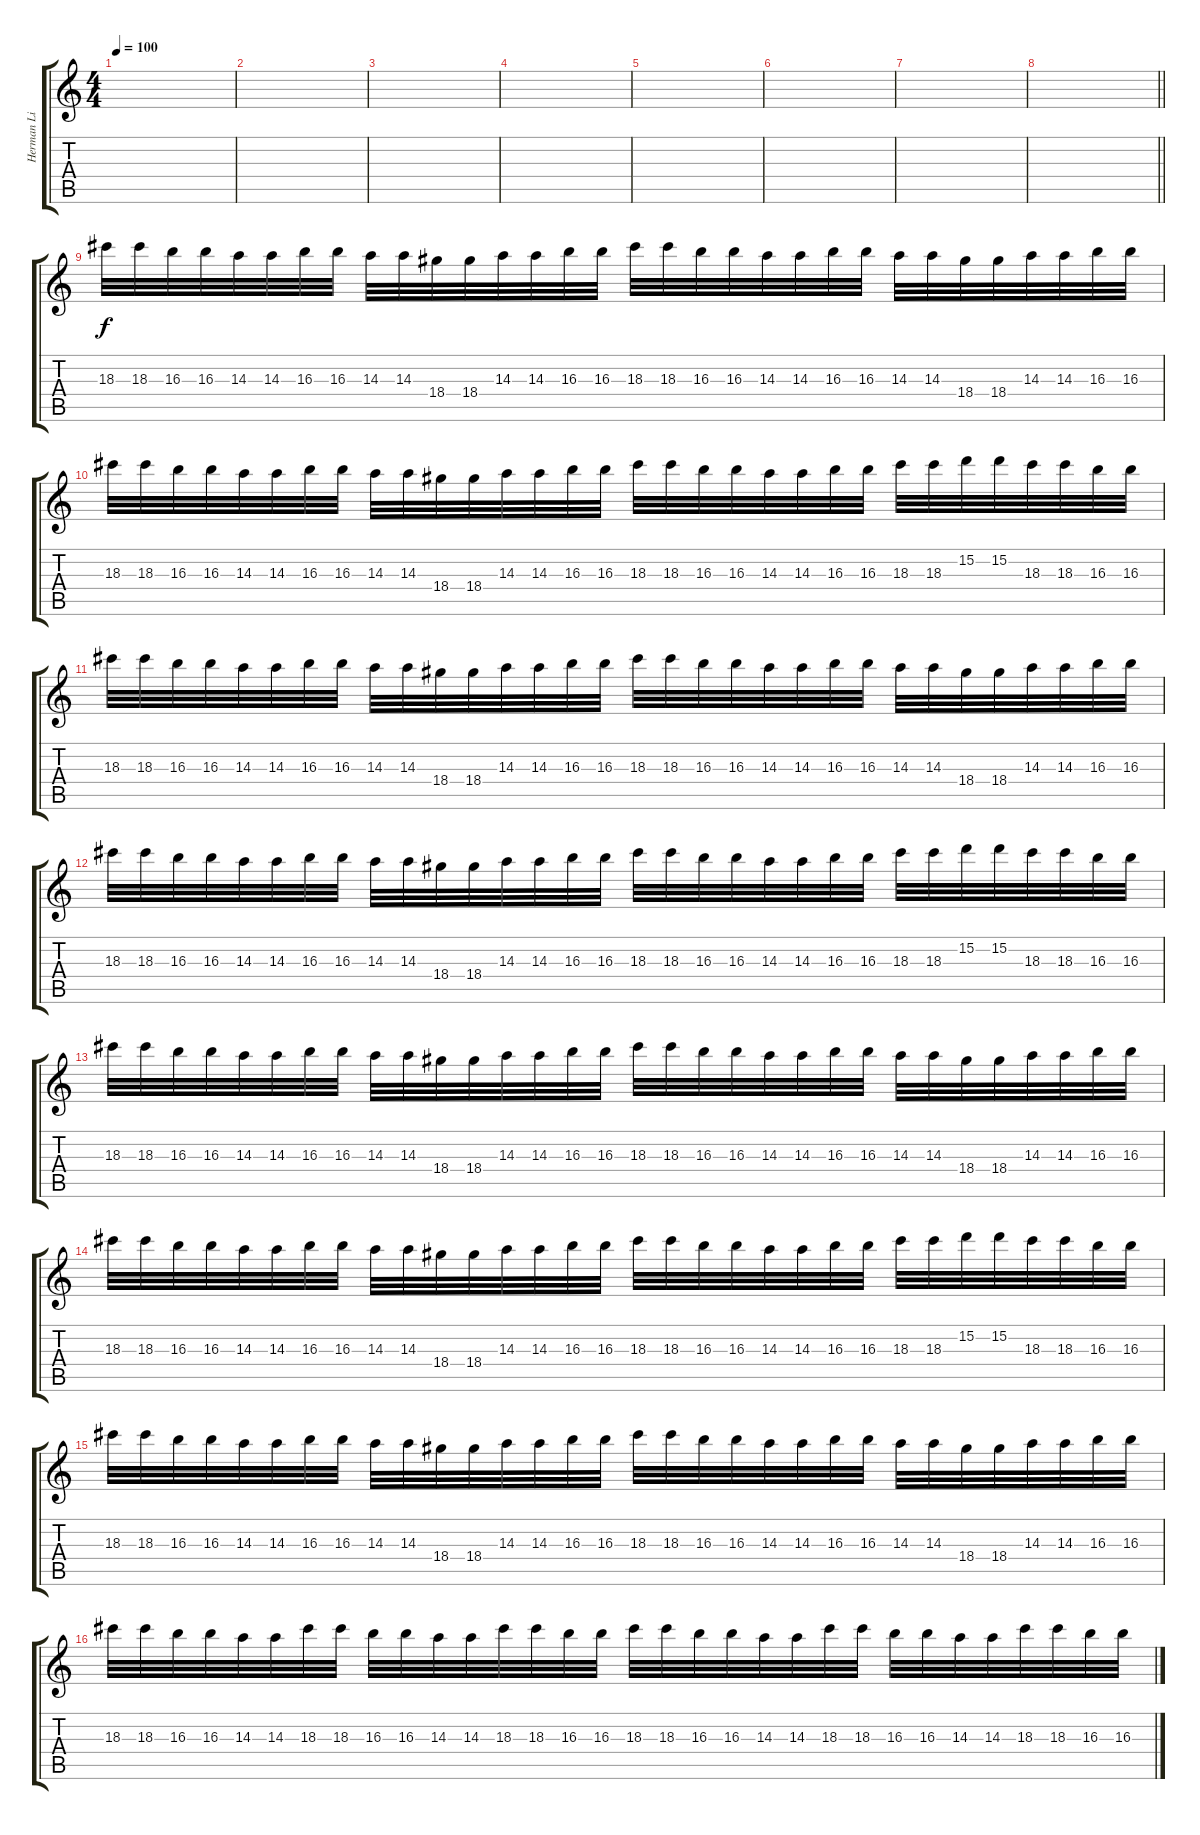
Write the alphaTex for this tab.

\track ("Herman Li" "Herman Li") {instrument distortionguitar}
\staff {score tabs}
\tuning (E4 B3 G3 D3 A2 E2) {hide}
\ts (4 4)
\tempo 100
\clef g2
\ks c
|
|
|
|
|
|
|
\barLineRight lightlight
|
18.3.32{volume 13} 18.3.32 16.3.32 16.3.32 14.3.32 14.3.32 16.3.32 16.3.32 14.3.32 14.3.32 18.4.32 18.4.32 14.3.32 14.3.32 16.3.32 16.3.32 18.3.32 18.3.32 16.3.32 16.3.32 14.3.32 14.3.32 16.3.32 16.3.32 14.3.32 14.3.32 18.4.32 18.4.32 14.3.32 14.3.32 16.3.32 16.3.32 |
18.3.32 18.3.32 16.3.32 16.3.32 14.3.32 14.3.32 16.3.32 16.3.32 14.3.32 14.3.32 18.4.32 18.4.32 14.3.32 14.3.32 16.3.32 16.3.32 18.3.32 18.3.32 16.3.32 16.3.32 14.3.32 14.3.32 16.3.32 16.3.32 18.3.32 18.3.32 15.2.32 15.2.32 18.3.32 18.3.32 16.3.32 16.3.32 |
18.3.32 18.3.32 16.3.32 16.3.32 14.3.32 14.3.32 16.3.32 16.3.32 14.3.32 14.3.32 18.4.32 18.4.32 14.3.32 14.3.32 16.3.32 16.3.32 18.3.32 18.3.32 16.3.32 16.3.32 14.3.32 14.3.32 16.3.32 16.3.32 14.3.32 14.3.32 18.4.32 18.4.32 14.3.32 14.3.32 16.3.32 16.3.32 |
18.3.32 18.3.32 16.3.32 16.3.32 14.3.32 14.3.32 16.3.32 16.3.32 14.3.32 14.3.32 18.4.32 18.4.32 14.3.32 14.3.32 16.3.32 16.3.32 18.3.32 18.3.32 16.3.32 16.3.32 14.3.32 14.3.32 16.3.32 16.3.32 18.3.32 18.3.32 15.2.32 15.2.32 18.3.32 18.3.32 16.3.32 16.3.32 |
18.3.32 18.3.32 16.3.32 16.3.32 14.3.32 14.3.32 16.3.32 16.3.32 14.3.32 14.3.32 18.4.32 18.4.32 14.3.32 14.3.32 16.3.32 16.3.32 18.3.32 18.3.32 16.3.32 16.3.32 14.3.32 14.3.32 16.3.32 16.3.32 14.3.32 14.3.32 18.4.32 18.4.32 14.3.32 14.3.32 16.3.32 16.3.32 |
18.3.32 18.3.32 16.3.32 16.3.32 14.3.32 14.3.32 16.3.32 16.3.32 14.3.32 14.3.32 18.4.32 18.4.32 14.3.32 14.3.32 16.3.32 16.3.32 18.3.32 18.3.32 16.3.32 16.3.32 14.3.32 14.3.32 16.3.32 16.3.32 18.3.32 18.3.32 15.2.32 15.2.32 18.3.32 18.3.32 16.3.32 16.3.32 |
18.3.32 18.3.32 16.3.32 16.3.32 14.3.32 14.3.32 16.3.32 16.3.32 14.3.32 14.3.32 18.4.32 18.4.32 14.3.32 14.3.32 16.3.32 16.3.32 18.3.32 18.3.32 16.3.32 16.3.32 14.3.32 14.3.32 16.3.32 16.3.32 14.3.32 14.3.32 18.4.32 18.4.32 14.3.32 14.3.32 16.3.32 16.3.32 |
18.3.32 18.3.32 16.3.32 16.3.32 14.3.32 14.3.32 18.3.32 18.3.32 16.3.32 16.3.32 14.3.32 14.3.32 18.3.32 18.3.32 16.3.32 16.3.32 18.3.32 18.3.32 16.3.32 16.3.32 14.3.32 14.3.32 18.3.32 18.3.32 16.3.32 16.3.32 14.3.32 14.3.32 18.3.32 18.3.32 16.3.32 16.3.32
